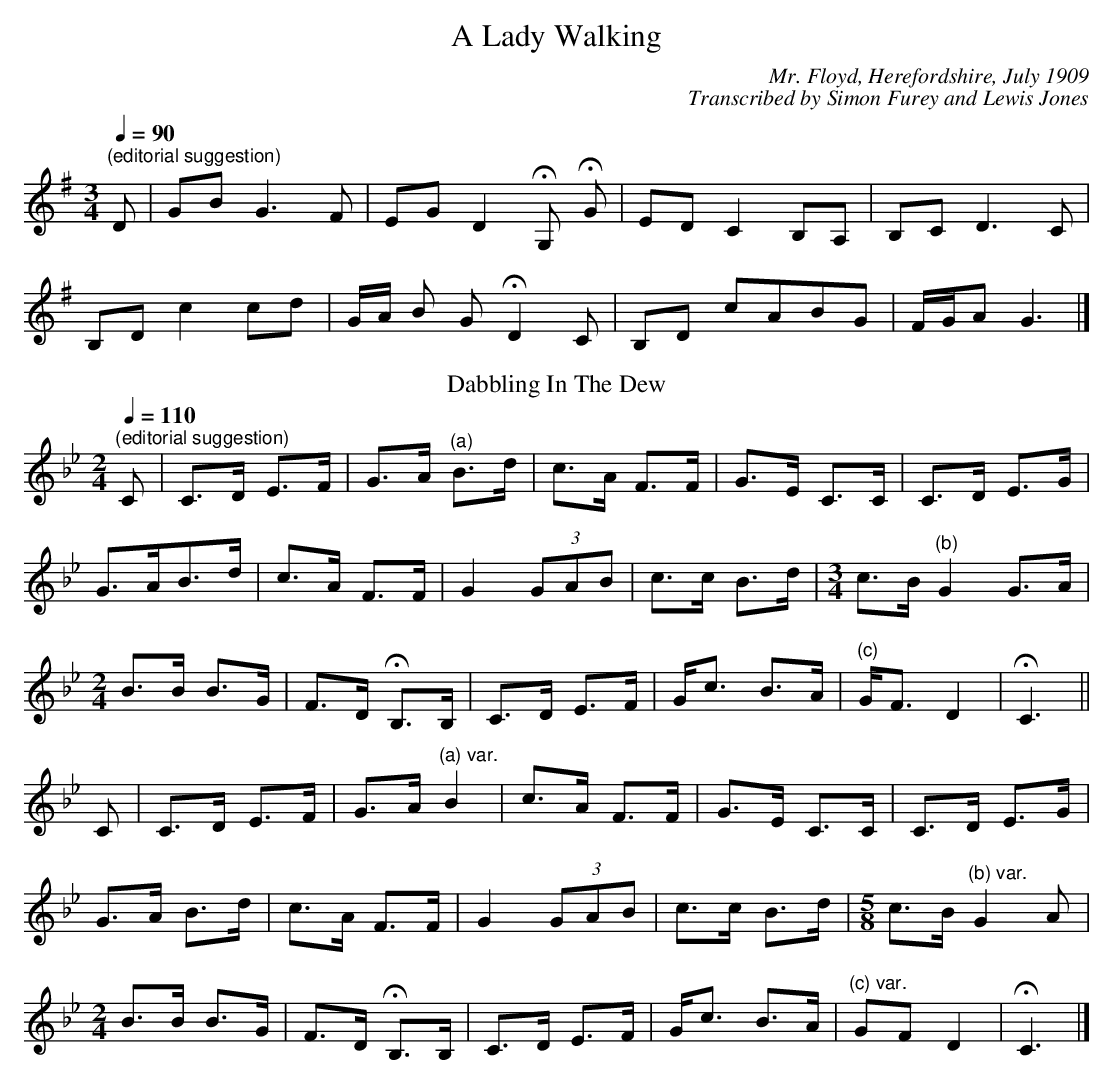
X:1
T:A Lady Walking
C:Mr. Floyd, Herefordshire, July 1909
C:Transcribed by Simon Furey and Lewis Jones
L:1/8
Q:1/4=90
M:3/4
K:G
"^(editorial suggestion) " D | GB G3 F | EG D2 !fermata!G, !fermata!G | ED C2 B,A, | B,C D3 C |$ B,D c2 cd | G/A/ B G !fermata!D2 C | B,D cABG | F/G/A G3 |]
T:Dabbling In The Dew
C:Mrs. Powell, Herefordshire, July 1909 [13 of 13]
L:1/8
Q:1/4=110
M:2/4
K:Cdor
"^(editorial suggestion) " C | C>D E>F | G>A"^(a)" B>d | c>A F>F | G>E C>C | C>D E>G |$ G>AB>d |
c>A F>F | G2 (3GAB | c>c B>d |[M:3/4] c>B"^(b)" G2 G>A |$[M:2/4] B>B B>G | F>D !fermata!B,>B, | C>D E>F | G<c B>A |"^(c)" G<F D2 | !fermata!C3 ||$ C | C>D E>F | G>A"^(a) var." B2 | c>A F>F | G>E C>C | C>D E>G |$ G>A B>d | c>A F>F | G2 (3GAB | c>c B>d |[M:5/8] c>B"^(b) var." G2 A |$ [M:2/4] B>B B>G | F>D !fermata!B,>B, | C>D E>F | G<c B>A |"^(c) var." GF D2 | !fermata!C3 |]
